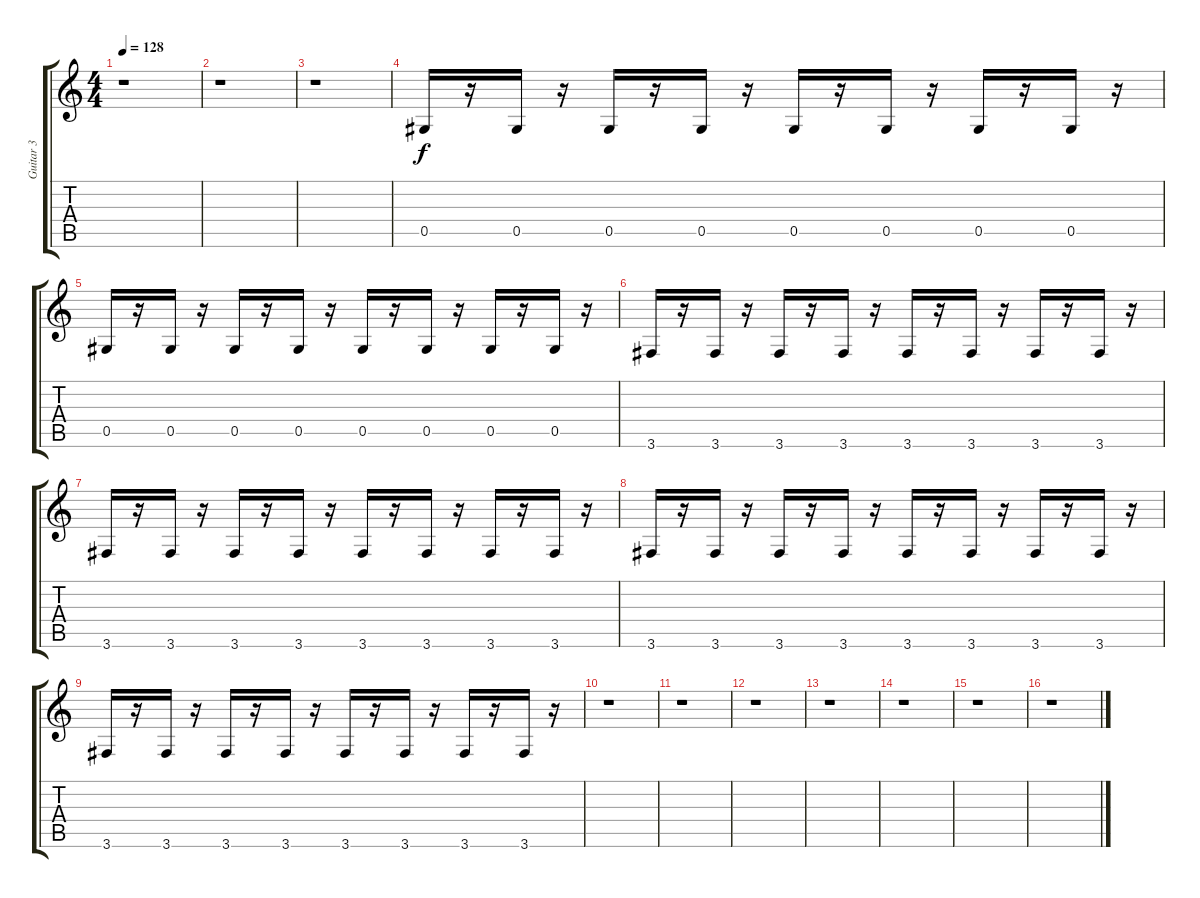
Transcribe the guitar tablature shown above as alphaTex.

\track ("Guitar 3" "Guitar 3") {instrument overdrivenguitar}
\staff {score tabs}
\tuning (Eb4 Bb3 Gb3 Db3 Ab2 Eb2) {hide}
\ts (4 4)
\tempo 128
\clef g2
\ks c
r.1{dy f} |
r.1 |
r.1 |
0.5.16 r.16 0.5.16 r.16 0.5.16 r.16 0.5.16 r.16 0.5.16 r.16 0.5.16 r.16 0.5.16 r.16 0.5.16 r.16 |
0.5.16 r.16 0.5.16 r.16 0.5.16 r.16 0.5.16 r.16 0.5.16 r.16 0.5.16 r.16 0.5.16 r.16 0.5.16 r.16 |
3.6.16 r.16 3.6.16 r.16 3.6.16 r.16 3.6.16 r.16 3.6.16 r.16 3.6.16 r.16 3.6.16 r.16 3.6.16 r.16 |
3.6.16 r.16 3.6.16 r.16 3.6.16 r.16 3.6.16 r.16 3.6.16 r.16 3.6.16 r.16 3.6.16 r.16 3.6.16 r.16 |
3.6.16 r.16 3.6.16 r.16 3.6.16 r.16 3.6.16 r.16 3.6.16 r.16 3.6.16 r.16 3.6.16 r.16 3.6.16 r.16 |
3.6.16 r.16 3.6.16 r.16 3.6.16 r.16 3.6.16 r.16 3.6.16 r.16 3.6.16 r.16 3.6.16 r.16 3.6.16 r.16 |
r.1 |
r.1 |
r.1 |
r.1 |
r.1 |
r.1 |
r.1
